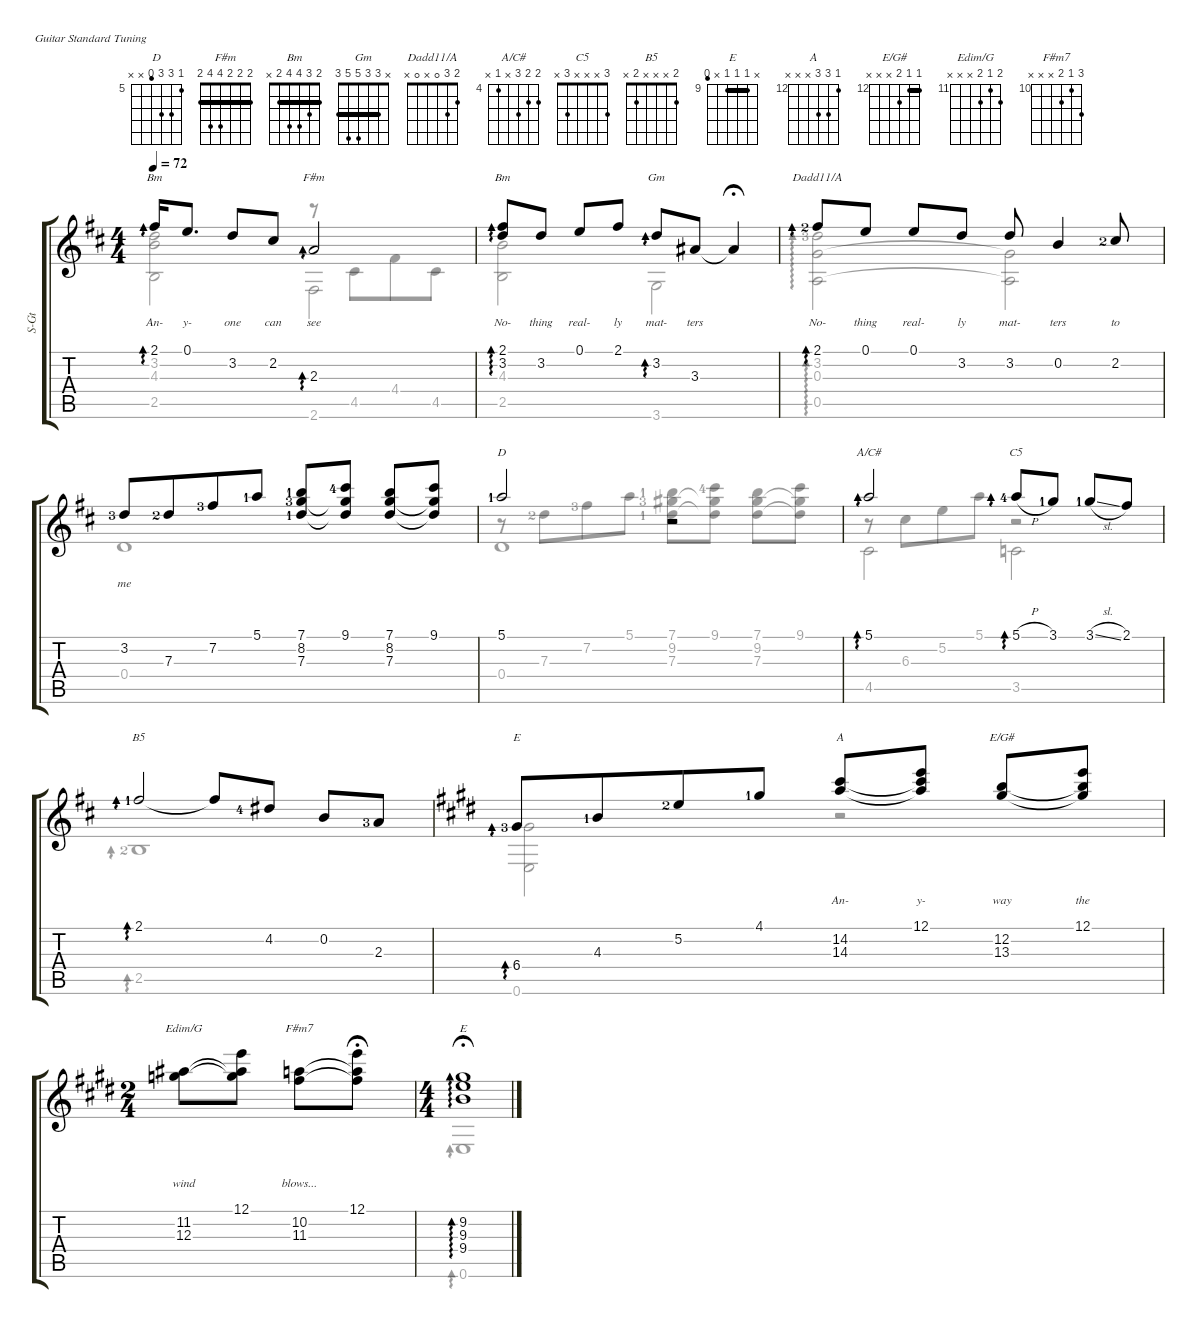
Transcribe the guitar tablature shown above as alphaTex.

\defaultSystemsLayout 4
\hideDynamics
\bracketExtendMode groupsimilarinstruments
\otherSystemsTrackNameOrientation horizontal
\defaultBarNumberDisplay Hide
\track ("Classic Guitar\n" "S-Gt") {instrument acousticguitarnylon}
\staff {score tabs}
\tuning (E4 B3 G3 D3 A2 E2)
\chord ("D" 5 7 7 4 x x) {firstfret 5}
\chord ("F#m" 2 2 2 4 4 2) {barre (2 2 2)}
\chord ("Bm" 2 3 4 4 2 x) {barre 2}
\chord ("Gm" x 3 3 5 5 3) {barre (3 3)}
\chord ("Dadd11/A" 2 3 0 x 0 x)
\chord ("A/C#" 5 5 6 x 4 x) {firstfret 4}
\chord ("C5" 3 x x x 3 x)
\chord ("B5" 2 x x x 2 x)
\chord ("E" 4 5 4 6 x 3) {firstfret 4 barre 4}
\chord ("A" 12 14 14 x x x) {firstfret 12}
\chord ("E/G#" 12 12 13 x x x) {firstfret 12 barre 12}
\chord ("Edim/G" 12 11 12 x x x) {firstfret 11}
\chord ("F#m7" 12 10 11 x x x) {firstfret 10}
\chord ("E" x 9 9 9 x 8) {firstfret 9 barre (9 9)}
\voice
\ts (4 4)
\tempo 72
\clef g2
\scale
1.00405
\ks d
2.1{acc #}.16{ad 0 ch "Bm" lyrics (0 "An-") lyrics (1 "") lyrics (2 "") lyrics (3 "") lyrics (4 "") dy mf beam Up} 0.1{acc forcenatural}.8{d lyrics (0 "y-") lyrics (1 "") lyrics (2 "") lyrics (3 "") lyrics (4 "") beam Up} 3.2{acc forcenatural}.8{lyrics (0 "one") lyrics (1 "") lyrics (2 "") lyrics (3 "") lyrics (4 "") beam Up beam merge} 2.2{acc #}.8{lyrics (0 "can") lyrics (1 "") lyrics (2 "") lyrics (3 "") lyrics (4 "") beam Up} 2.3{acc forcenatural}.2{ad 0 ch "F#m" lyrics (0 "see") lyrics (1 "") lyrics (2 "") lyrics (3 "") lyrics (4 "") beam Up} |
\scale
0.995948 (3.2{acc forcenatural} 2.1{acc #}).8{ad 0 ch "Bm" lyrics (0 "No-") lyrics (1 "") lyrics (2 "") lyrics (3 "") lyrics (4 "") beam Up} 3.2{acc forcenatural}.8{lyrics (0 "thing") lyrics (1 "") lyrics (2 "") lyrics (3 "") lyrics (4 "") beam Up} 0.1{acc forcenatural}.8{lyrics (0 "real-") lyrics (1 "") lyrics (2 "") lyrics (3 "") lyrics (4 "") beam Up} 2.1{acc #}.8{lyrics (0 "ly") lyrics (1 "") lyrics (2 "") lyrics (3 "") lyrics (4 "") beam Up} 3.2{acc forcenatural}.8{ad 0 ch "Gm" lyrics (0 "mat-") lyrics (1 "") lyrics (2 "") lyrics (3 "") lyrics (4 "") beam Up} 3.3{acc #}.8{lyrics (0 "ters") lyrics (1 "") lyrics (2 "") lyrics (3 "") lyrics (4 "") beam Up} 3.3{t acc #}.4{fermata (medium 0.5) beam Up} |
\scale
1.00208 2.1{lf 3 acc #}.8{ad 0 ch "Dadd11/A" lyrics (0 "No-") lyrics (1 "") lyrics (2 "") lyrics (3 "") lyrics (4 "") beam Up} 0.1{acc forcenatural}.8{lyrics (0 "thing") lyrics (1 "") lyrics (2 "") lyrics (3 "") lyrics (4 "") beam Up} 0.1{acc forcenatural}.8{lyrics (0 "real-") lyrics (1 "") lyrics (2 "") lyrics (3 "") lyrics (4 "") beam Up} 3.2{acc forcenatural}.8{lyrics (0 "ly") lyrics (1 "") lyrics (2 "") lyrics (3 "") lyrics (4 "") beam Up} 3.2{acc forcenatural}.8{lyrics (0 "mat-") lyrics (1 "") lyrics (2 "") lyrics (3 "") lyrics (4 "") beam Up} 0.2{acc forcenatural}.4{lyrics (0 "ters") lyrics (1 "") lyrics (2 "") lyrics (3 "") lyrics (4 "") beam Up} 2.2{lf 3 acc #}.8{lyrics (0 "to") lyrics (1 "") lyrics (2 "") lyrics (3 "") lyrics (4 "") beam Up} |
\scale
0.997916 3.2{lf 4 acc forcenatural}.8{lyrics (0 "me") lyrics (1 "") lyrics (2 "") lyrics (3 "") lyrics (4 "") beam Up beam merge} 7.3{lf 3 acc forcenatural}.8{beam Up beam merge} 7.2{lf 4 acc #}.8{beam Up beam merge} 5.1{lf 2 acc forcenatural}.8{beam Up beam split} (7.1{lf 2 acc forcenatural} 8.2{lf 4 acc forcenatural} 7.3{lf 2 acc forcenatural}).8{beam Up} (9.1{lf 5 acc #} 7.3{t acc forcenatural} 8.2{t acc forcenatural}).8{beam Up} (7.1{acc forcenatural} 8.2{acc forcenatural} 7.3{acc forcenatural}).8{beam Up} (9.1{acc #} 8.2{t acc forcenatural} 7.3{t acc forcenatural}).8{beam Up} |
\scale
1.00259 5.1{lf 2 acc forcenatural}.2{ch "D" beam Up} r.2{beam Up} |
\scale
0.997412 5.1{acc forcenatural}.2{ad 0 ch "A/C#" beam Up} 5.1{h lf 5 acc forcenatural}.8{ad 0 ch "C5" beam Up} 3.1{lf 2 acc forcenatural}.8{beam Up} 3.1{sl lf 2 acc forcenatural}.8{beam Up} 2.1{acc #}.8{beam Up} |
\scale
0.991409 2.1{lf 2 acc #}.2{ad 0 ch "B5" beam Up} 2.1{t acc #}.8{beam Up} 4.2{lf 5 acc #}.8{beam Up} 0.2{acc forcenatural}.8{beam Up} 2.3{lf 4 acc forcenatural}.8{beam Up} |
\scale
1.00859
\ks e
6.4{lf 4 acc #}.8{ad 0 ch "E" beam Up} 4.3{lf 2 acc forcenatural}.8{beam Up beam merge} 5.2{lf 3 acc forcenatural}.8{beam Up beam merge} 4.1{lf 2 acc #}.8{beam Up beam split} (14.3{acc forcenatural} 14.2{acc #}).8{ch "A" lyrics (0 "An-") lyrics (1 "") lyrics (2 "") lyrics (3 "") lyrics (4 "") beam Up} (12.1{acc forcenatural} 14.2{t acc #} 14.3{t acc forcenatural}).8{lyrics (0 "y-") lyrics (1 "") lyrics (2 "") lyrics (3 "") lyrics (4 "") beam Up} (13.3{acc #} 12.2{acc forcenatural}).8{ch "E/G#" lyrics (0 "way") lyrics (1 "") lyrics (2 "") lyrics (3 "") lyrics (4 "") beam Up} (12.1{acc forcenatural} 13.3{t acc #} 12.2{t acc forcenatural}).8{lyrics (0 "the") lyrics (1 "") lyrics (2 "") lyrics (3 "") lyrics (4 "") beam Up} |
\ts (2 4)
\beaming (8 2 2 2 2)
\scale
0.624506 (12.3{acc forcenatural} 11.2{acc #}).8{ch "Edim/G" lyrics (0 "wind") lyrics (1 "") lyrics (2 "") lyrics (3 "") lyrics (4 "") beam Down} (12.1{acc forcenatural} 12.3{t acc forcenatural} 11.2{t acc #}).8{beam Down beam split} (11.3{acc #} 10.2{acc forcenatural}).8{ch "F#m7" lyrics (0 "blows...") lyrics (1 "") lyrics (2 "") lyrics (3 "") lyrics (4 "") beam Down beam merge} (12.1{acc forcenatural} 10.2{t acc forcenatural} 11.3{t acc #}).8{fermata (medium 0.5) beam Down} |
\ts (4 4)
\beaming (8 2 2 2 2)
(9.2{acc #} 9.3{acc forcenatural} 9.4{acc forcenatural}).1{ad 0 ch "E" fermata (medium 0.5) beam Up}
\voice
\clef g2
\ottava regular
\simile none
\scale
1.00405
\ks d
(4.3{acc forcenatural} 3.2{acc forcenatural}).2{dy mf beam Down} r.8{beam Down} 4.5{acc #}.8{beam Down beam merge} 4.4{acc #}.8{beam Down} 4.5{acc #}.8{beam Down} |
\scale
0.995948 (2.5{acc forcenatural} 4.3{acc forcenatural}).2{beam Down} 3.6{acc forcenatural}.2{beam Down} |
\scale
1.00208 (0.3{acc forcenatural} 0.5{acc forcenatural} 3.2{lf 4 acc forcenatural}).2{ad 0 beam Down} (0.5{t acc forcenatural} 0.3{t acc forcenatural}).2{beam Down} |
\scale
0.997916 0.4{acc forcenatural}.1{beam Down} |
\scale
1.00259 r.8{beam Down} 7.3{lf 3 acc forcenatural}.8{beam Down beam merge} 7.2{lf 4 acc #}.8{beam Down beam merge} 5.1{acc forcenatural}.8{beam Down beam split} (7.1{lf 2 acc forcenatural} 9.2{lf 4 acc #} 7.3{lf 2 acc forcenatural}).8{beam Down} (7.3{t acc forcenatural} 9.2{t acc #} 9.1{lf 5 acc #}).8{beam Down} (7.1{acc forcenatural} 9.2{acc #} 7.3{acc forcenatural}).8{beam Down} (7.3{t acc forcenatural} 9.2{t acc #} 9.1{acc #}).8{beam Down} |
\scale
0.997412 r.8{beam Down} 6.3{acc #}.8{beam Down beam merge} 5.2{acc forcenatural}.8{beam Down beam merge} 5.1{acc forcenatural}.8{beam Down} r.2{beam Down} |
\scale
0.991409 2.5{lf 3 acc forcenatural}.1{ad 0 beam Down} |
\scale
1.00859
\ks e
(0.6{acc forcenatural} 6.4{acc #}).2{beam Down} r.2{beam Down} |
\scale
0.624506 |
0.6{acc forcenatural}.1{ad 0 fermata (medium 0.5) beam Down}
\voice
\clef g2
\ottava regular
\simile none
\scale
1.00405
\ks d
|
\scale
0.995948 |
\scale
1.00208 |
\scale
0.997916 |
\scale
1.00259 |
\scale
0.997412 |
\scale
0.991409 |
\scale
1.00859
\ks e
|
\scale
0.624506 |
\voice
\clef g2
\ottava regular
\simile none
\scale
1.00405
\ks d
2.5{acc forcenatural}.2{dy mf beam Down} 2.6{acc #}.2{beam Down} |
\scale
0.995948 |
\scale
1.00208 |
\scale
0.997916 |
\scale
1.00259 0.4{acc forcenatural}.1{beam Down} |
\scale
0.997412 4.5{acc #}.2{beam Down} 3.5{acc forcenatural}.2{beam Down} |
\scale
0.991409 |
\scale
1.00859
\ks e
|
\scale
0.624506 |
